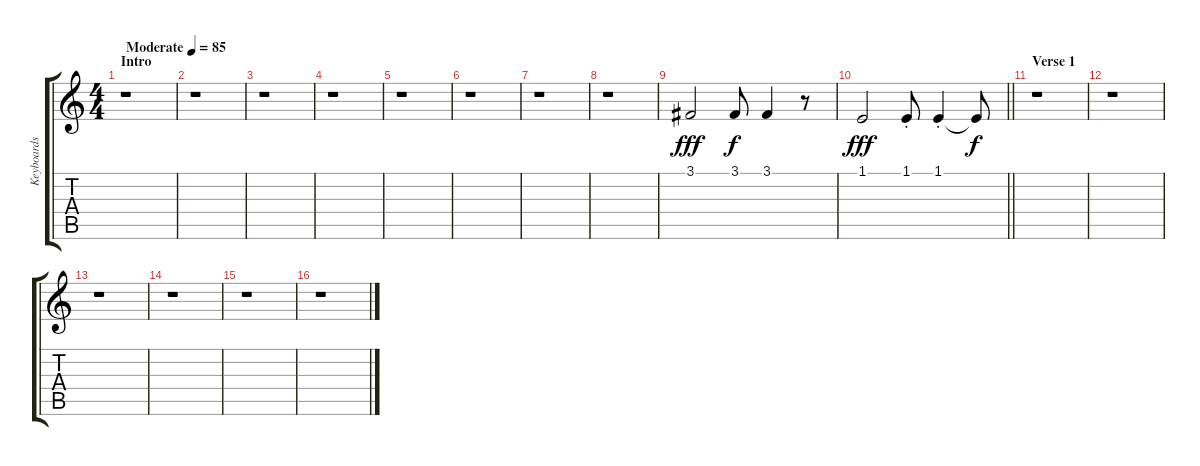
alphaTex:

\track ("Keyboards" "Keyboards") {instrument stringensemble1}
\staff {score tabs}
\tuning (Eb4 Bb3 Gb3 Db3 Ab2 Eb2) {hide}
\ts (4 4)
\section ("" "Intro")
\tempo (85 "Moderate")
\clef g2
\ks c
r.1{dy fff instrument stringensemble1} |
r.1 |
r.1 |
r.1 |
r.1 |
r.1 |
r.1 |
r.1 |
3.1.2{volume 13} 3.1.8{dy f} 3.1.4 r.8 |
\barLineRight lightlight
1.1.2{dy fff} 1.1{st}.8 1.1{st}.4 1.1{t}.8{dy f} |
\section ("" "Verse 1")
r.1 |
r.1 |
r.1 |
r.1 |
r.1 |
r.1
